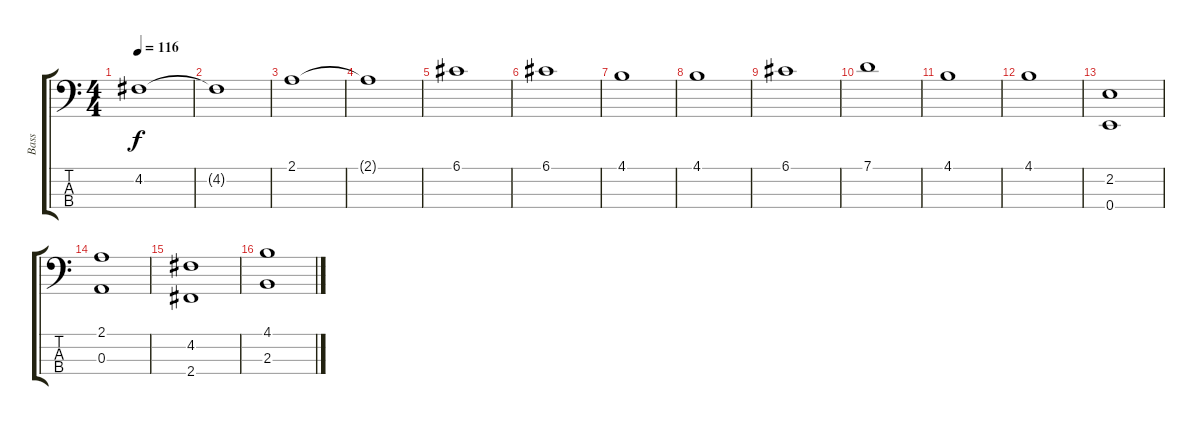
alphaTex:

\track ("Bass" "Bass") {instrument electricbassfinger}
\staff {score tabs}
\tuning (G2 D2 A1 E1) {hide}
\ts (4 4)
\tempo 116
\clef f4
\ks c
4.2.1{dy f} |
4.2{t}.1 |
2.1.1 |
2.1{t}.1 |
6.1.1 |
6.1.1 |
4.1.1 |
4.1.1 |
6.1.1 |
7.1.1 |
4.1.1 |
4.1.1 |
(2.2 0.4).1 |
(2.1 0.3).1 |
(4.2 2.4).1 |
(4.1 2.3).1
